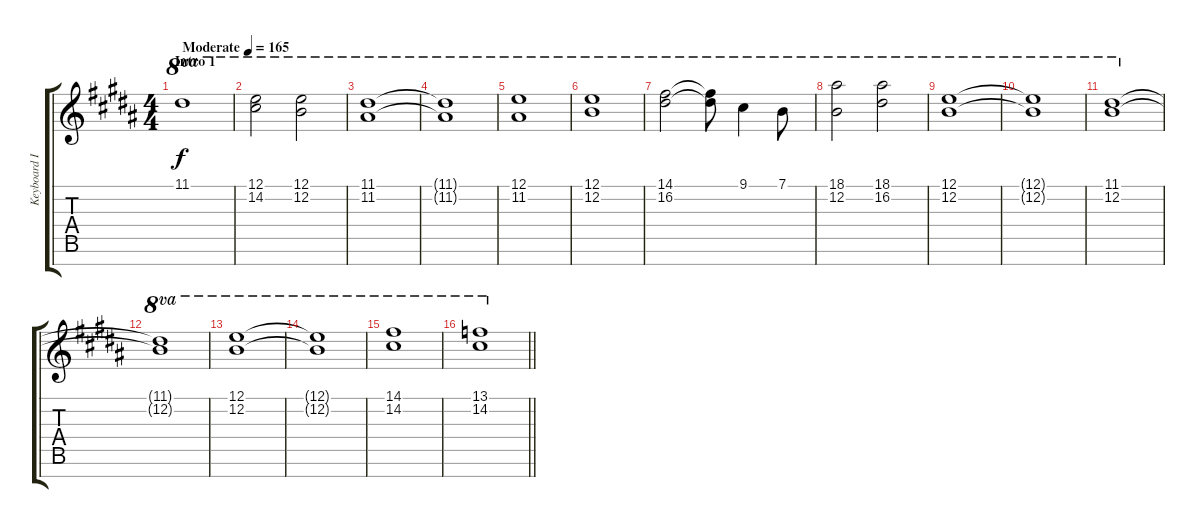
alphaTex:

\track ("Keyboard I" "Keyboard I") {instrument stringensemble1}
\staff {score tabs}
\tuning (E5 B4 G4 D4 A3 E3 B2) {hide}
\ts (4 4)
\section ("" "Intro 1")
\tempo (165 "Moderate")
\clef g2
\ks b
11.1.1{ot 8va dy f instrument stringensemble1} |
(12.1 14.2).2{ot 8va} (12.1 12.2).2{ot 8va} |
(11.1 11.2).1{ot 8va} |
(11.1{t} 11.2{t}).1{ot 8va} |
(12.1 11.2).1{ot 8va} |
(12.1 12.2).1{ot 8va} |
(14.1 16.2).2{ot 8va} (14.1{t} 16.2{t}).8{ot 8va} 9.1.4{ot 8va} 7.1.8{ot 8va} |
(18.1 12.2).2{ot 8va} (18.1 16.2).2{ot 8va} |
(12.1 12.2).1{ot 8va} |
(12.1{t} 12.2{t}).1{ot 8va} |
(11.1 12.2).1{ot 8va} |
(11.1{t} 12.2{t}).1{ot 8va} |
(12.1 12.2).1{ot 8va} |
(12.1{t} 12.2{t}).1{ot 8va} |
(14.1 14.2).1{ot 8va} |
\barLineRight lightlight
(13.1 14.2).1{ot 8va}
